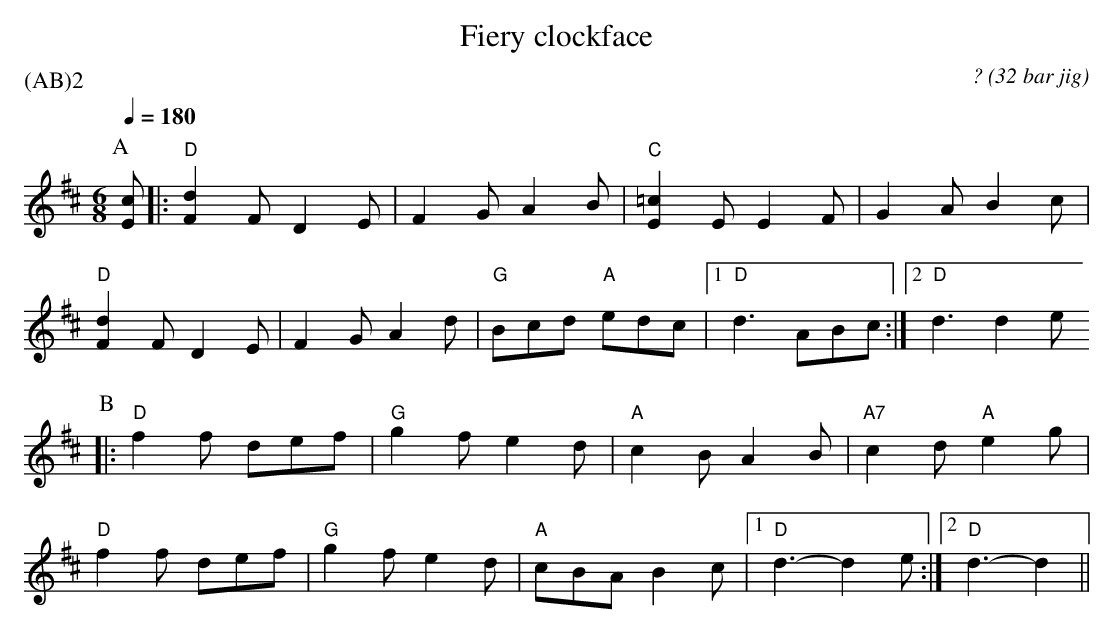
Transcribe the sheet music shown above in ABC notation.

X:1
T:Fiery clockface
C:? (32 bar jig)
P:(AB)2
M:6/8
L:1/8
Q:1/4=180
K:D
V:1
P:A
[cE]|:"D"[d2F2]F D2E|F2G A2B|"C"[=c2E2]E E2F|G2A B2c|
"D"[d2F2]F D2E|F2G A2d|"G"Bcd "A"edc|1"D"d3 ABc:|2"D"d3 d2e
P:B
|:"D"f2f def|"G"g2f e2d|"A"c2B A2B|"A7"c2d "A"e2g|
"D"f2f def|"G"g2f e2d|"A"cBA B2c|1"D"d3 -d2e:|2"D"d3 -d2||
